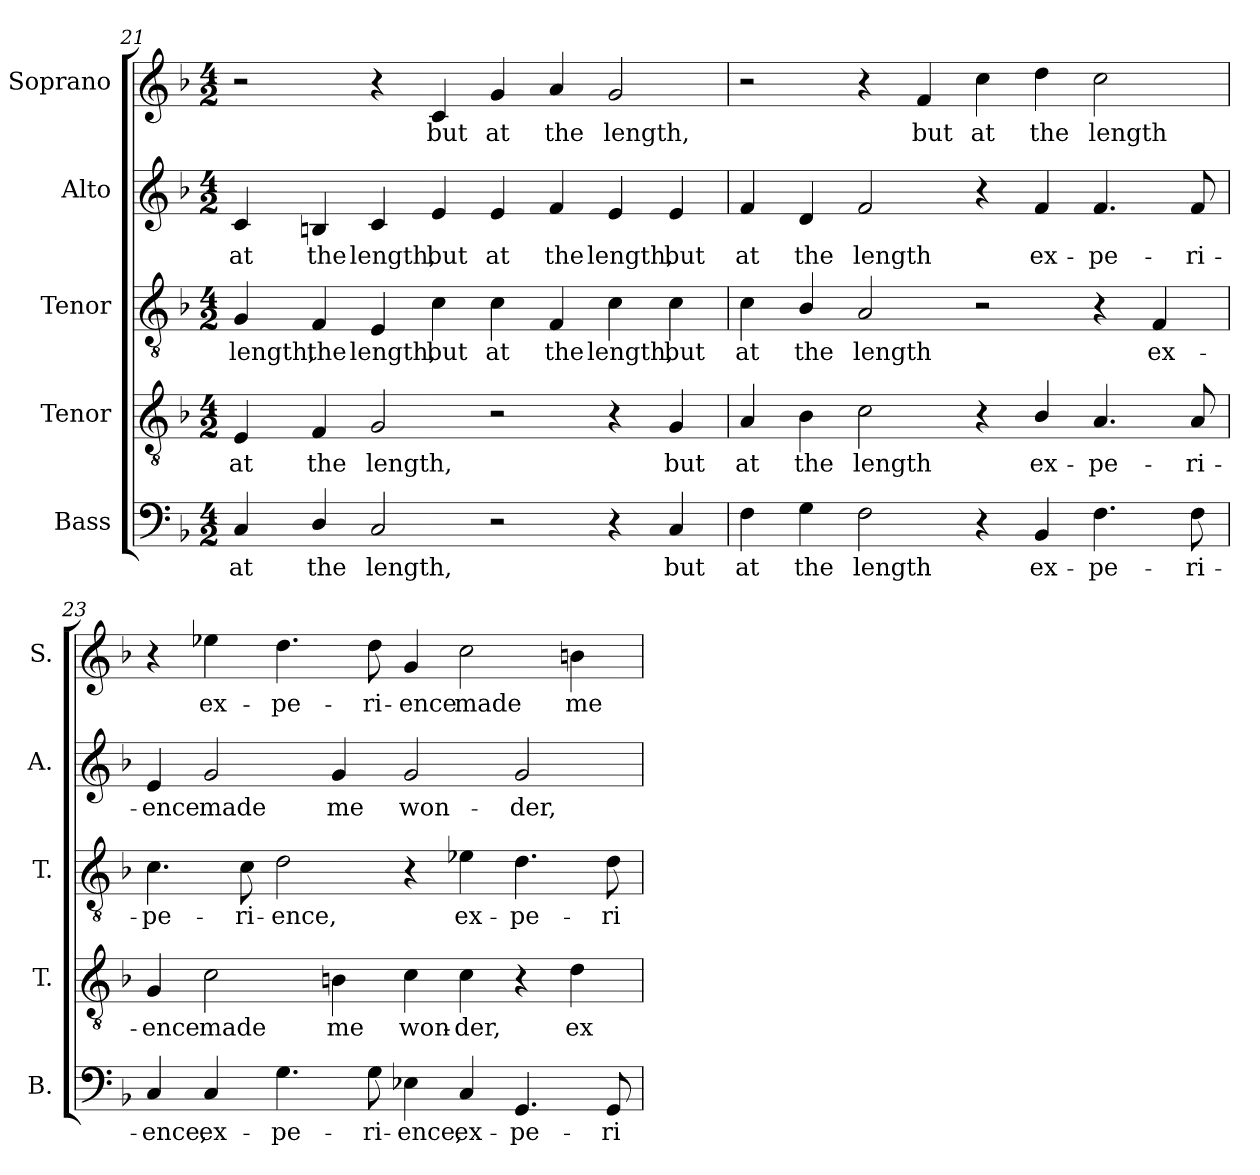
**kern	**text	**kern	**text	**kern	**text	**kern	**text	**kern	**text
*part5	*part5	*part4	*part4	*part3	*part3	*part2	*part2	*part1	*part1
*staff5	*staff5	*staff4	*staff4	*staff3	*staff3	*staff2	*staff2	*staff1	*staff1
*I"Bass	*	*I"Tenor	*	*I"Tenor	*	*I"Alto	*	*I"Soprano	*
*I'B.	*	*I'T.	*	*I'T.	*	*I'A.	*	*I'S.	*
*clefF4	*	*clefGv2	*	*clefGv2	*	*clefG2	*	*clefG2	*
*	*	*ITrd7c12	*	*ITrd7c12	*	*	*	*	*
*k[b-]	*	*k[b-]	*	*k[b-]	*	*k[b-]	*	*k[b-]	*
*F:	*	*F:	*	*F:	*	*F:	*	*F:	*
*M4/2	*	*M4/2	*	*M4/2	*	*M4/2	*	*M4/2	*
=21	=21	=21	=21	=21	=21	=21	=21	=21	=21
!	!LO:LY:b:color=#000000	!	!	!	!	!	!	!	!
!	!	!	!LO:LY:b:color=#000000	!	!	!	!	!	!
!	!	!	!	!	!LO:LY:b:color=#000000	!	!	!	!
!	!	!	!	!	!	!	!LO:LY:b:color=#000000	!	!
4Ci/	at	4EEi/	at	4GGi/	length,	4ci/	at	2r	.
!	!LO:LY:b:color=#000000	!	!	!	!	!	!	!	!
!	!	!	!LO:LY:b:color=#000000	!	!	!	!	!	!
!	!	!	!	!	!LO:LY:b:color=#000000	!	!	!	!
!	!	!	!	!	!	!	!LO:LY:b:color=#000000	!	!
4Di/	the	4FFi/	the	4FFi/	the	4Bni/	the	.	.
!	!LO:LY:b:color=#000000	!	!	!	!	!	!	!	!
!	!	!	!LO:LY:b:color=#000000	!	!	!	!	!	!
!	!	!	!	!	!LO:LY:b:color=#000000	!	!	!	!
!	!	!	!	!	!	!	!LO:LY:b:color=#000000	!	!
2Ci/	length,	2GGi/	length,	4EEi/	length,	4ci/	length,	4r	.
!	!	!	!	!	!LO:LY:b:color=#000000	!	!	!	!
!	!	!	!	!	!	!	!LO:LY:b:color=#000000	!	!
!	!	!	!	!	!	!	!	!	!LO:LY:b:color=#000000
.	.	.	.	4Ci\	but	4ei/	but	4ci/	but
!	!	!	!	!	!LO:LY:b:color=#000000	!	!	!	!
!	!	!	!	!	!	!	!LO:LY:b:color=#000000	!	!
!	!	!	!	!	!	!	!	!	!LO:LY:b:color=#000000
2r	.	2r	.	4Ci\	at	4ei/	at	4gi/	at
!	!	!	!	!	!LO:LY:b:color=#000000	!	!	!	!
!	!	!	!	!	!	!	!LO:LY:b:color=#000000	!	!
!	!	!	!	!	!	!	!	!	!LO:LY:b:color=#000000
.	.	.	.	4FFi/	the	4fi/	the	4ai/	the
!	!	!	!	!	!LO:LY:b:color=#000000	!	!	!	!
!	!	!	!	!	!	!	!LO:LY:b:color=#000000	!	!
!	!	!	!	!	!	!	!	!	!LO:LY:b:color=#000000
4r	.	4r	.	4Ci\	length,	4ei/	length,	2gi/	length,
!	!LO:LY:b:color=#000000	!	!	!	!	!	!	!	!
!	!	!	!LO:LY:b:color=#000000	!	!	!	!	!	!
!	!	!	!	!	!LO:LY:b:color=#000000	!	!	!	!
!	!	!	!	!	!	!	!LO:LY:b:color=#000000	!	!
4Ci/	but	4GGi/	but	4Ci\	but	4ei/	but	.	.
!!LO:LB:g=z
=22	=22	=22	=22	=22	=22	=22	=22	=22	=22
!	!LO:LY:b:color=#000000	!	!	!	!	!	!	!	!
!	!	!	!LO:LY:b:color=#000000	!	!	!	!	!	!
!	!	!	!	!	!LO:LY:b:color=#000000	!	!	!	!
!	!	!	!	!	!	!	!LO:LY:b:color=#000000	!	!
4Fi\	at	4AAi/	at	4Ci\	at	4fi/	at	2r	.
!	!LO:LY:b:color=#000000	!	!	!	!	!	!	!	!
!	!	!	!LO:LY:b:color=#000000	!	!	!	!	!	!
!	!	!	!	!	!LO:LY:b:color=#000000	!	!	!	!
!	!	!	!	!	!	!	!LO:LY:b:color=#000000	!	!
4Gi\	the	4BB-i\	the	4BB-i/	the	4di/	the	.	.
!	!LO:LY:b:color=#000000	!	!	!	!	!	!	!	!
!	!	!	!LO:LY:b:color=#000000	!	!	!	!	!	!
!	!	!	!	!	!LO:LY:b:color=#000000	!	!	!	!
!	!	!	!	!	!	!	!LO:LY:b:color=#000000	!	!
2Fi\	length	2Ci\	length	2AAi/	length	2fi/	length	4r	.
!	!	!	!	!	!	!	!	!	!LO:LY:b:color=#000000
.	.	.	.	.	.	.	.	4fi/	but
!	!	!	!	!	!	!	!	!	!LO:LY:b:color=#000000
4r	.	4r	.	2r	.	4r	.	4cci\	at
!	!LO:LY:b:color=#000000	!	!	!	!	!	!	!	!
!	!	!	!LO:LY:b:color=#000000	!	!	!	!	!	!
!	!	!	!	!	!	!	!LO:LY:b:color=#000000	!	!
!	!	!	!	!	!	!	!	!	!LO:LY:b:color=#000000
4BB-i/	ex-	4BB-i/	ex-	.	.	4fi/	ex-	4ddi\	the
!	!LO:LY:b:color=#000000	!	!	!	!	!	!	!	!
!	!	!	!LO:LY:b:color=#000000	!	!	!	!	!	!
!	!	!	!	!	!	!	!LO:LY:b:color=#000000	!	!
!	!	!	!	!	!	!	!	!	!LO:LY:b:color=#000000
4.Fi\	-pe-	4.AAi/	-pe-	4r	.	4.fi/	-pe-	2cci\	length
!	!	!	!	!	!LO:LY:b:color=#000000	!	!	!	!
.	.	.	.	4FFi/	ex-	.	.	.	.
!	!LO:LY:b:color=#000000	!	!	!	!	!	!	!	!
!	!	!	!LO:LY:b:color=#000000	!	!	!	!	!	!
!	!	!	!	!	!	!	!LO:LY:b:color=#000000	!	!
8Fi\	-ri-	8AAi/	-ri-	.	.	8fi/	-ri-	.	.
=23	=23	=23	=23	=23	=23	=23	=23	=23	=23
!	!LO:LY:b:color=#000000	!	!	!	!	!	!	!	!
!	!	!	!LO:LY:b:color=#000000	!	!	!	!	!	!
!	!	!	!	!	!LO:LY:b:color=#000000	!	!	!	!
!	!	!	!	!	!	!	!LO:LY:b:color=#000000	!	!
4Ci/	-ence,	4GGi/	-ence	4.Ci\	-pe-	4ei/	-ence	4r	.
!	!LO:LY:b:color=#000000	!	!	!	!	!	!	!	!
!	!	!	!LO:LY:b:color=#000000	!	!	!	!	!	!
!	!	!	!	!	!	!	!LO:LY:b:color=#000000	!	!
!	!	!	!	!	!	!	!	!	!LO:LY:b:color=#000000
4Ci/	ex-	2Ci\	made	.	.	2gi/	made	4ee-Xi\	ex-
!	!	!	!	!	!LO:LY:b:color=#000000	!	!	!	!
.	.	.	.	8Ci\	-ri-	.	.	.	.
!	!LO:LY:b:color=#000000	!	!	!	!	!	!	!	!
!	!	!	!	!	!LO:LY:b:color=#000000	!	!	!	!
!	!	!	!	!	!	!	!	!	!LO:LY:b:color=#000000
4.Gi\	-pe-	.	.	2Di\	-ence,	.	.	4.ddi\	-pe-
!	!	!	!LO:LY:b:color=#000000	!	!	!	!	!	!
!	!	!	!	!	!	!	!LO:LY:b:color=#000000	!	!
.	.	4BBni\	me	.	.	4gi/	me	.	.
!	!LO:LY:b:color=#000000	!	!	!	!	!	!	!	!
!	!	!	!	!	!	!	!	!	!LO:LY:b:color=#000000
8Gi\	-ri-	.	.	.	.	.	.	8ddi\	-ri-
!	!LO:LY:b:color=#000000	!	!	!	!	!	!	!	!
!	!	!	!LO:LY:b:color=#000000	!	!	!	!	!	!
!	!	!	!	!	!	!	!LO:LY:b:color=#000000	!	!
!	!	!	!	!	!	!	!	!	!LO:LY:b:color=#000000
4E-Xi\	-ence,	4Ci\	won-	4r	.	2gi/	won-	4gi/	-ence
!	!LO:LY:b:color=#000000	!	!	!	!	!	!	!	!
!	!	!	!LO:LY:b:color=#000000	!	!	!	!	!	!
!	!	!	!	!	!LO:LY:b:color=#000000	!	!	!	!
!	!	!	!	!	!	!	!	!	!LO:LY:b:color=#000000
4Ci/	ex-	4Ci\	-der,	4E-Xi\	ex-	.	.	2cci\	made
!	!LO:LY:b:color=#000000	!	!	!	!	!	!	!	!
!	!	!	!	!	!LO:LY:b:color=#000000	!	!	!	!
!	!	!	!	!	!	!	!LO:LY:b:color=#000000	!	!
4.GGi/	-pe-	4r	.	4.Di\	-pe-	2gi/	-der,	.	.
!	!	!	!LO:LY:b:color=#000000	!	!	!	!	!	!
!	!	!	!	!	!	!	!	!	!LO:LY:b:color=#000000
.	.	4Di\	ex-	.	.	.	.	4bni\	me
!	!LO:LY:b:color=#000000	!	!	!	!	!	!	!	!
!	!	!	!	!	!LO:LY:b:color=#000000	!	!	!	!
8GGi/	-ri-	.	.	8Di\	-ri-	.	.	.	.
=	=	=	=	=	=	=	=	=	=
*-	*-	*-	*-	*-	*-	*-	*-	*-	*-
